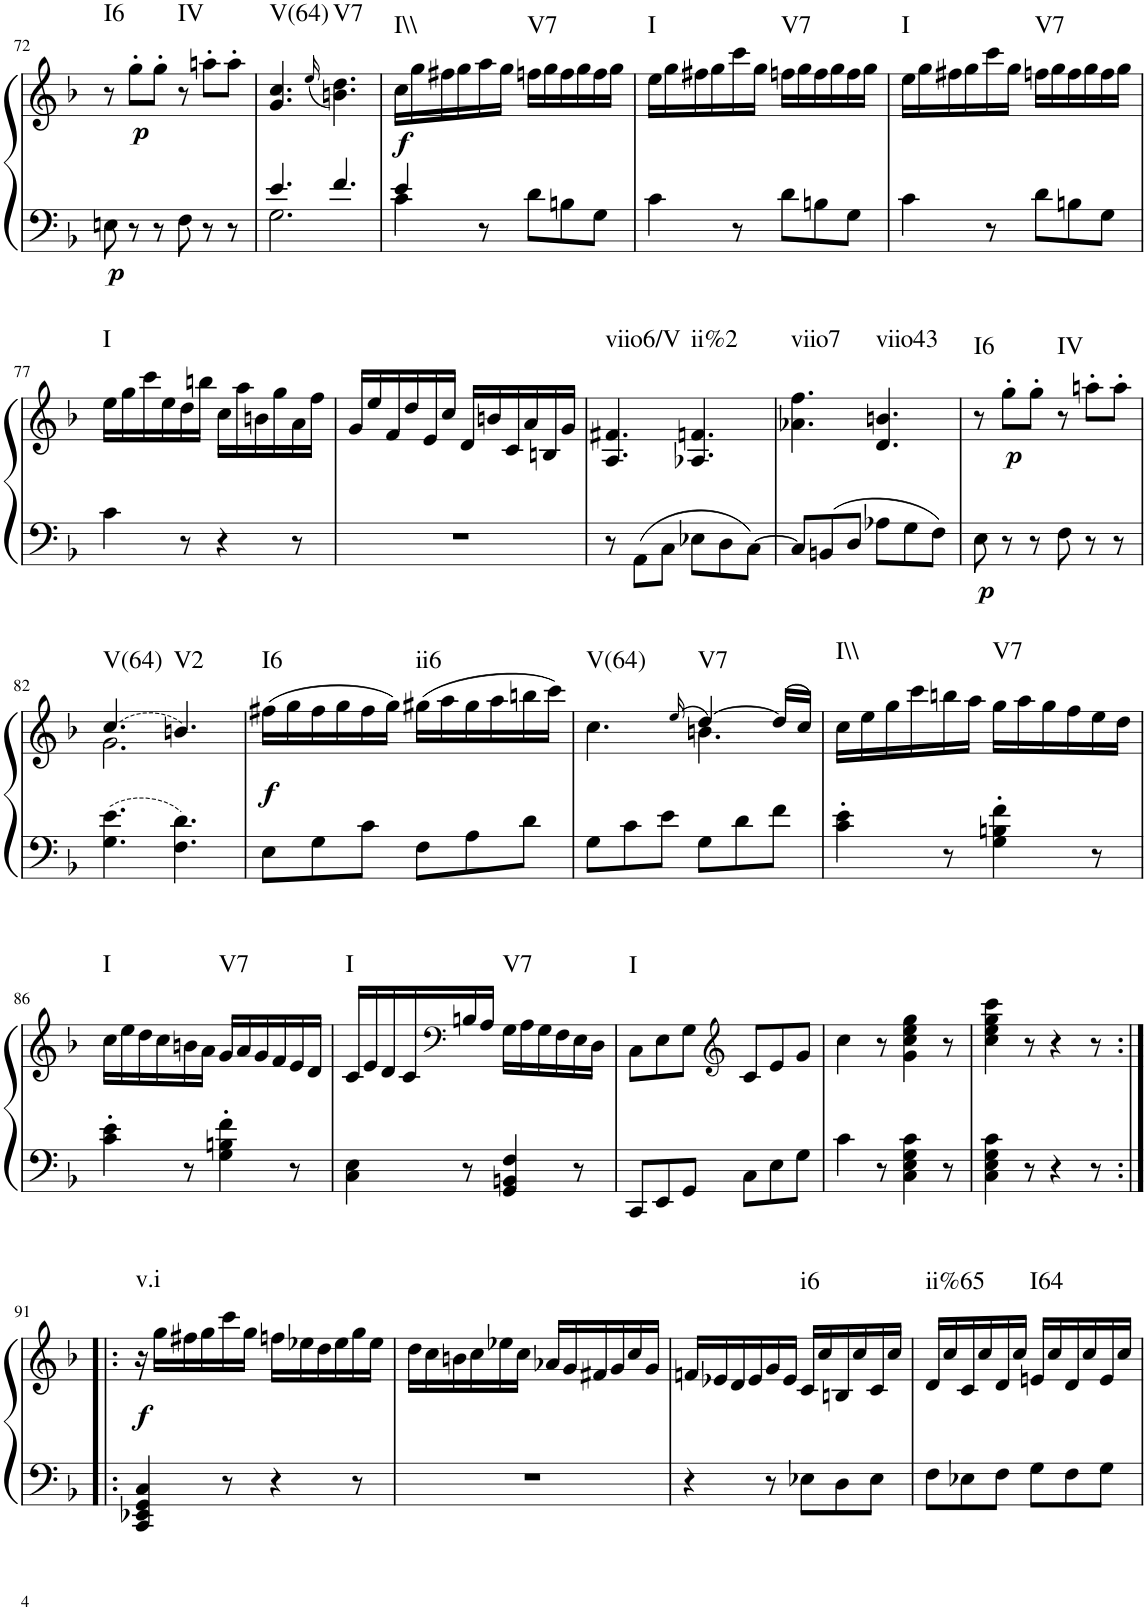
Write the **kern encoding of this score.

**kern	**kern	**dynam	**harte
*part1	*part1	*part1	*part1
*staff2	*staff1	*staff1/2	*
*I"Piano, Piano right	*	*	*
*I'Pno.	*	*	*
!!LO:PB:g=z
*clefF4	*clefG2	*	*
*k[b-]	*k[b-]	*	*
*M6/8	*M6/8	*	*
=72	=72	=72	=72
!	!	!LO:DY:b=2	!LO:H:kt=I6
8En\	8r	p	N
!	!	!LO:DY:b	!
8r	8gg'\L	p	.
8r	8gg'\J	.	.
!	!	!	!LO:H:kt=IV
8F\	8r	.	N
8r	8aan'\L	.	.
8r	8aa'\J	.	.
=73	=73	=73	=73
*^	*	*	*
!	!	!	!	!LO:H:kt=V(64)
4.e/	2.G\	4.g/ 4.cc/	.	N
.	.	(16qee/	.	.
!	!	!	!	!LO:H:kt=V7
4.f/	.	4.bn\ 4.dd\)	.	N
=74	=74	=74	=74	=74
!	!	!	!LO:DY:b	!LO:H:kt=I\\
4e/	4c\	16cc\LL	f	N
.	.	16gg\	.	.
.	.	16ff#X\	.	.
.	.	16gg\	.	.
8r	2ryy	16aa\	.	.
.	.	16gg\JJ	.	.
!	!	!	!	!LO:H:kt=V7
8d\L	.	16ffn\LL	.	N
.	.	16gg\	.	.
8Bn\	.	16ff\	.	.
.	.	16gg\	.	.
8G\J	.	16ff\	.	.
.	.	16gg\JJ	.	.
*v	*v	*	*	*
=75	=75	=75	=75
!	!	!	!LO:H:kt=I
4c\	16ee\LL	.	N
.	16gg\	.	.
.	16ff#X\	.	.
.	16gg\	.	.
8r	16ccc\	.	.
.	16gg\JJ	.	.
!	!	!	!LO:H:kt=V7
8d\L	16ffn\LL	.	N
.	16gg\	.	.
8Bn\	16ff\	.	.
.	16gg\	.	.
8G\J	16ff\	.	.
.	16gg\JJ	.	.
=76	=76	=76	=76
!	!	!	!LO:H:kt=I
4c\	16ee\LL	.	N
.	16gg\	.	.
.	16ff#X\	.	.
.	16gg\	.	.
8r	16ccc\	.	.
.	16gg\JJ	.	.
!	!	!	!LO:H:kt=V7
8d\L	16ffn\LL	.	N
.	16gg\	.	.
8Bn\	16ff\	.	.
.	16gg\	.	.
8G\J	16ff\	.	.
.	16gg\JJ	.	.
!!LO:LB:g=z
=77	=77	=77	=77
!	!	!	!LO:H:kt=I
4c\	16ee\LL	.	N
.	16gg\	.	.
.	16ccc\	.	.
.	16ee\	.	.
8r	16dd\	.	.
.	16bbn\JJ	.	.
4r	16cc\LL	.	.
.	16aa\	.	.
.	16bn\	.	.
.	16gg\	.	.
8r	16a\	.	.
.	16ff\JJ	.	.
=78	=78	=78	=78
2.r	16g/LL	.	.
.	16ee/	.	.
.	16f/	.	.
.	16dd/	.	.
.	16e/	.	.
.	16cc/JJ	.	.
.	16d/LL	.	.
.	16bn/	.	.
.	16c/	.	.
.	16a/	.	.
.	16Bn/	.	.
.	16g/JJ	.	.
=79	=79	=79	=79
!	!	!	!LO:H:kt=viio6/V
8r	4.A/ 4.f#X/	.	N
8AA\L	.	.	.
8C\J	.	.	.
!	!	!	!LO:H:kt=ii%2
8E-X\L	4.A-X/ 4.fn/	.	N
8D\	.	.	.
[8C\J	.	.	.
=80	=80	=80	=80
!	!	!	!LO:H:kt=viio7
8C/L]	4.a-X\ 4.ff\	.	N
8BBn/	.	.	.
8D/J	.	.	.
!	!	!	!LO:H:kt=viio43
8A-X\L	4.d/ 4.bn/	.	N
8G\	.	.	.
8F\J	.	.	.
=81	=81	=81	=81
!	!	!LO:DY:b=2	!LO:H:kt=I6
8E\	8r	p	N
!	!	!LO:DY:b	!
8r	8gg'\L	p	.
8r	8gg'\J	.	.
!	!	!	!LO:H:kt=IV
8F\	8r	.	N
8r	8aan'\L	.	.
8r	8aa'\J	.	.
!!LO:LB:g=z
=82	=82	=82	=82
*	*^	*	*
!	!	!	!	!LO:H:kt=V(64)
4.G\ 4.e\	(4.cc/	2.g\	.	N
!	!	!	!	!LO:H:kt=V2
4.F\ 4.d\	4.bn/)	.	.	N
*	*v	*v	*	*
=83	=83	=83	=83
!	!	!LO:DY:b	!LO:H:kt=I6
8E\L	(16ff#X\LL	f	N
.	16gg\	.	.
8G\	16ff#\	.	.
.	16gg\	.	.
8c\J	16ff#\	.	.
.	16gg\JJ)	.	.
!	!	!	!LO:H:kt=ii6
8F\L	(16gg#X\LL	.	N
.	16aa\	.	.
8A\	16gg#\	.	.
.	16aa\	.	.
8d\J	16bbn\	.	.
.	16ccc\JJ)	.	.
=84	=84	=84	=84
*	*^	*	*
!	!	!	!	!LO:H:kt=V(64)
8G\L	4.cc\	4.ryy	.	N
8c\	.	.	.	.
8e\J	.	.	.	.
.	(16qee/	.	.	.
!	!	!	!	!LO:H:kt=V7
8G\L	[4dd/)	4.bn\	.	N
8d\	.	.	.	.
8f\J	(16dd/LL]	.	.	.
.	16cc/JJ)	.	.	.
*	*v	*v	*	*
=85	=85	=85	=85
!	!	!	!LO:H:kt=I\\
4c\' 4e\'	16cc\LL	.	N
.	16ee\	.	.
.	16gg\	.	.
.	16ccc\	.	.
8r	16bbn\	.	.
.	16aa\JJ	.	.
!	!	!	!LO:H:kt=V7
4G\' 4Bn\' 4f\'	16gg\LL	.	N
.	16aa\	.	.
.	16gg\	.	.
.	16ff\	.	.
8r	16ee\	.	.
.	16dd\JJ	.	.
!!LO:LB:g=z
=86	=86	=86	=86
!	!	!	!LO:H:kt=I
4c\' 4e\'	16cc\LL	.	N
.	16ee\	.	.
.	16dd\	.	.
.	16cc\	.	.
8r	16bn\	.	.
.	16a\JJ	.	.
!	!	!	!LO:H:kt=V7
4G\' 4Bn\' 4f\'	16g/LL	.	N
.	16a/	.	.
.	16g/	.	.
.	16f/	.	.
8r	16e/	.	.
.	16d/JJ	.	.
=87	=87	=87	=87
!	!	!	!LO:H:kt=I
4C\ 4E\	16c/LL	.	N
.	16e/	.	.
.	16d/	.	.
.	16c/	.	.
*	*clefF4	*	*
8r	16Bn/	.	.
.	16A/JJ	.	.
!	!	!	!LO:H:kt=V7
4GG/ 4BBn/ 4F/	16G\LL	.	N
.	16A\	.	.
.	16G\	.	.
.	16F\	.	.
8r	16E\	.	.
.	16D\JJ	.	.
=88	=88	=88	=88
!	!	!	!LO:H:kt=I
8CC/L	8C\L	.	N
8EE/	8E\	.	.
8GG/J	8G\J	.	.
*	*clefG2	*	*
8C\L	8c/L	.	.
8E\	8e/	.	.
8G\J	8g/J	.	.
=89	=89	=89	=89
4c\	4cc\	.	.
8r	8r	.	.
4C\ 4E\ 4G\ 4c\	4g\ 4cc\ 4ee\ 4gg\	.	.
8r	8r	.	.
=90	=90	=90	=90
4C\ 4E\ 4G\ 4c\	4cc\ 4ee\ 4gg\ 4ccc\	.	.
8r	8r	.	.
4r	4r	.	.
8r	8r	.	.
!!LO:LB:g=z
=91:|!|:	=91:|!|:	=91:|!|:	=91:|!|:
!	!	!LO:DY:b	!LO:H:kt=v.i
4CC/ 4EE-X/ 4GG/ 4C/	16r	f	N
.	16gg\LL	.	.
.	16ff#X\	.	.
.	16gg\	.	.
8r	16ccc\	.	.
.	16gg\JJ	.	.
4r	16ffn\LL	.	.
.	16ee-X\	.	.
.	16dd\	.	.
.	16ee-\	.	.
8r	16gg\	.	.
.	16ee-\JJ	.	.
=92	=92	=92	=92
2.r	16dd\LL	.	.
.	16cc\	.	.
.	16bn\	.	.
.	16cc\	.	.
.	16ee-X\	.	.
.	16cc\JJ	.	.
.	16a-X/LL	.	.
.	16g/	.	.
.	16f#X/	.	.
.	16g/	.	.
.	16cc/	.	.
.	16g/JJ	.	.
=93	=93	=93	=93
4r	16fn/LL	.	.
.	16e-X/	.	.
.	16d/	.	.
.	16e-/	.	.
8r	16g/	.	.
.	16e-/JJ	.	.
!	!	!	!LO:H:kt=i6
8E-X\L	16c/LL	.	N
.	16cc/	.	.
8D\	16Bn/	.	.
.	16cc/	.	.
8E-\J	16c/	.	.
.	16cc/JJ	.	.
=94	=94	=94	=94
!	!	!	!LO:H:kt=ii%65
8F\L	16d/LL	.	N
.	16cc/	.	.
8E-X\	16c/	.	.
.	16cc/	.	.
8F\J	16d/	.	.
.	16cc/JJ	.	.
!	!	!	!LO:H:kt=I64
8G\L	16en/LL	.	N
.	16cc/	.	.
8F\	16d/	.	.
.	16cc/	.	.
8G\J	16e/	.	.
.	16cc/JJ	.	.
=	=	=	=
*-	*-	*-	*-
